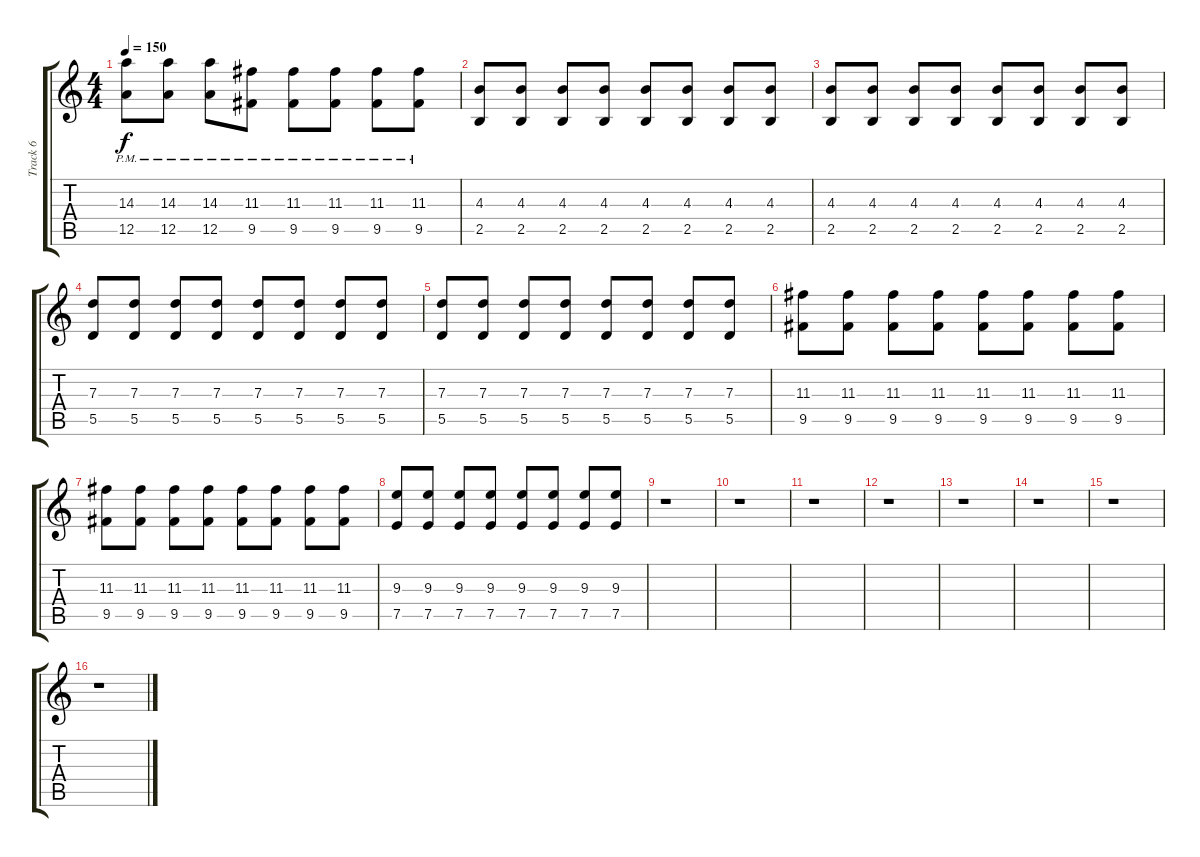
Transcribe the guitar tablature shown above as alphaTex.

\track ("Track 6" "Track 6") {instrument acousticguitarsteel}
\staff {score tabs}
\tuning (E4 B3 G3 D3 A2 E2) {hide}
\ts (4 4)
\tempo 150
\clef g2
\ks c
(14.3{pm} 12.5{pm}).8{dy f} (14.3{pm} 12.5{pm}).8 (14.3{pm} 12.5{pm}).8 (11.3{pm} 9.5{pm}).8 (11.3{pm} 9.5{pm}).8 (11.3{pm} 9.5{pm}).8 (11.3{pm} 9.5{pm}).8 (11.3{pm} 9.5{pm}).8 |
(4.3 2.5).8 (4.3 2.5).8 (4.3 2.5).8 (4.3 2.5).8 (4.3 2.5).8 (4.3 2.5).8 (4.3 2.5).8 (4.3 2.5).8 |
(4.3 2.5).8 (4.3 2.5).8 (4.3 2.5).8 (4.3 2.5).8 (4.3 2.5).8 (4.3 2.5).8 (4.3 2.5).8 (4.3 2.5).8 |
(7.3 5.5).8 (7.3 5.5).8 (7.3 5.5).8 (7.3 5.5).8 (7.3 5.5).8 (7.3 5.5).8 (7.3 5.5).8 (7.3 5.5).8 |
(7.3 5.5).8 (7.3 5.5).8 (7.3 5.5).8 (7.3 5.5).8 (7.3 5.5).8 (7.3 5.5).8 (7.3 5.5).8 (7.3 5.5).8 |
(11.3 9.5).8 (11.3 9.5).8 (11.3 9.5).8 (11.3 9.5).8 (11.3 9.5).8 (11.3 9.5).8 (11.3 9.5).8 (11.3 9.5).8 |
(11.3 9.5).8 (11.3 9.5).8 (11.3 9.5).8 (11.3 9.5).8 (11.3 9.5).8 (11.3 9.5).8 (11.3 9.5).8 (11.3 9.5).8 |
(9.3 7.5).8 (9.3 7.5).8 (9.3 7.5).8 (9.3 7.5).8 (9.3 7.5).8 (9.3 7.5).8 (9.3 7.5).8 (9.3 7.5).8 |
r.1 |
r.1 |
r.1 |
r.1 |
r.1 |
r.1 |
r.1 |
r.1
